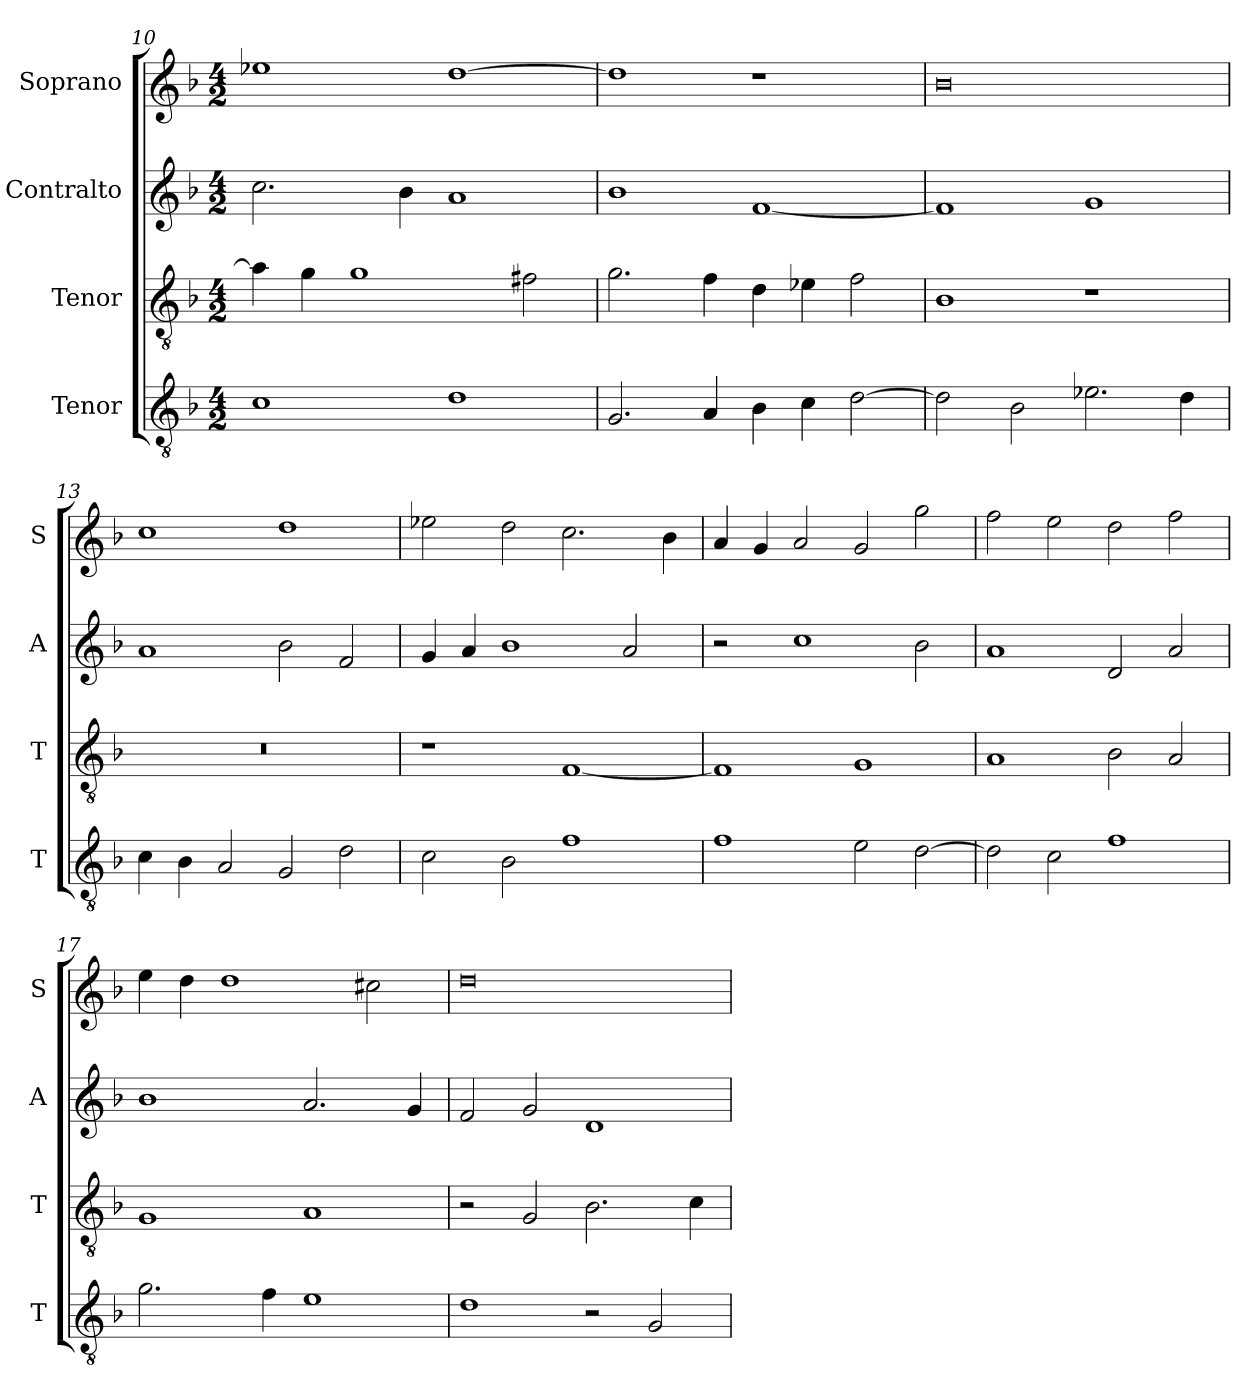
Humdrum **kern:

**kern	**kern	**kern	**kern
*part4	*part3	*part2	*part1
*staff4	*staff3	*staff2	*staff1
*I"Tenor	*I"Tenor	*I"Contralto	*I"Soprano
*I'T	*I'T	*I'A	*I'S
*clefGv2	*clefGv2	*clefG2	*clefG2
*k[b-]	*k[b-]	*k[b-]	*k[b-]
*G:dor	*G:dor	*G:dor	*G:dor
*M4/2	*M4/2	*M4/2	*M4/2
=10	=10	=10	=10
1c	4a]	2.cc	1ee-X
.	4g	.	.
.	1g	.	.
.	.	4b-	.
1d	.	1a	[1dd
.	2f#X	.	.
=11	=11	=11	=11
2.G	2.g	1b-	1dd]
4A	4f	.	.
4B-	4d	[1f	1r
4c	4e-X	.	.
[2d	2f	.	.
=12	=12	=12	=12
2d]	1B-	1f]	0b-
2B-	.	.	.
2.e-X	1r	1g	.
4d	.	.	.
=13	=13	=13	=13
4c	0r	1a	1cc
4B-	.	.	.
2A	.	.	.
2G	.	2b-	1dd
2d	.	2f	.
=14	=14	=14	=14
2c	1r	4g	2ee-X
.	.	4a	.
2B-	.	1b-	2dd
1f	[1F	.	2.cc
.	.	2a	.
.	.	.	4b-
=15	=15	=15	=15
1f	1F]	2r	4a
.	.	.	4g
.	.	1cc	2a
2e	1G	.	2g
[2d	.	2b-	2gg
=16	=16	=16	=16
2d]	1A	1a	2ff
2c	.	.	2ee
1f	2B-	2d	2dd
.	2A	2a	2ff
=17	=17	=17	=17
2.g	1G	1b-	4ee
.	.	.	4dd
.	.	.	1dd
4f	.	.	.
1e	1A	2.a	.
.	.	.	2cc#X
.	.	4g	.
=18	=18	=18	=18
1d	2r	2f	0dd
.	2G	2g	.
2r	2.B-	1d	.
2G	.	.	.
.	4c	.	.
=	=	=	=
*-	*-	*-	*-
